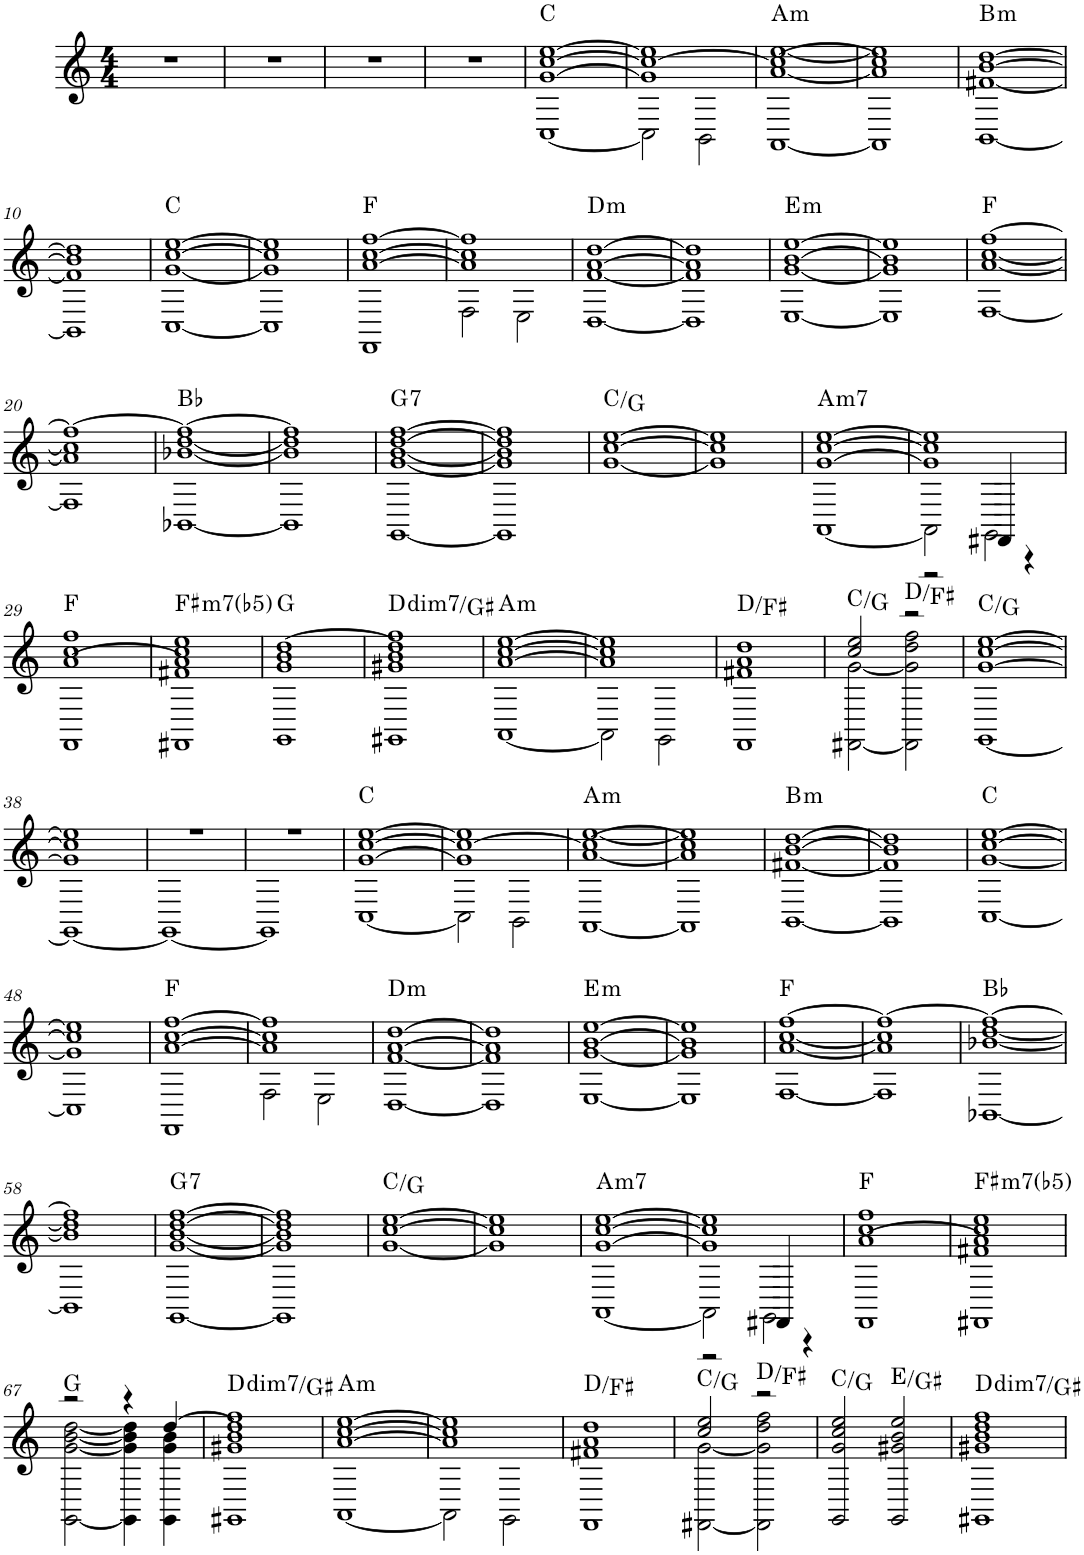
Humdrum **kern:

**kern	**harte
*part1	*part1
*staff1	*
*I"Piano, Bass 1	*
*I'Pno.	*
*clefG2	*
*k[]	*
*M4/4	*
=1	=1
1r	.
=2	=2
1r	.
=3	=3
1r	.
=4	=4
1r	.
=5	=5
*^	*
[1g [1cc [1ee	[1C	C:maj
=6	=6	=6
1g] 1cc_ 1ee]	2C\]	.
.	2BB\	.
=7	=7	=7
!	!	!LO:H:kt=m
1cc_	[1AA [1a [1ee	A:min
=8	=8	=8
1cc]	1AA] 1a] 1ee]	.
=9	=9	=9
!	!	!LO:H:kt=m
*v	*v	*
[1BB [1f#X [1b [1dd	B:min
!!LO:LB:g=z
=10	=10
1BB] 1f#] 1b] 1dd]	.
=11	=11
[1C [1g [1cc [1ee	C:maj
=12	=12
1C] 1g] 1cc] 1ee]	.
=13	=13
*^	*
[1a [1cc [1ff	1FF	F:maj
=14	=14	=14
1a] 1cc] 1ff]	2F\	.
.	2E\	.
=15	=15	=15
!	!	!LO:H:kt=m
*v	*v	*
[1D [1f [1a [1dd	D:min
=16	=16
1D] 1f] 1a] 1dd]	.
=17	=17
!	!LO:H:kt=m
[1E [1g [1b [1ee	E:min
=18	=18
1E] 1g] 1b] 1ee]	.
=19	=19
*^	*
[1ff	[1F [1a [1cc	F:maj
!!LO:LB:g=z	!!
=20	=20	=20
1ff_	1F] 1a] 1cc]	.
=21	=21	=21
1ff_	[1BB-X [1b-X [1dd	Bb:maj
=22	=22	=22
1ff]	1BB-] 1b-] 1dd]	.
=23	=23	=23
!	!	!LO:H:kt=7
*v	*v	*
[1GG [1g [1b [1dd [1ff	G:7
=24	=24
1GG] 1g] 1b] 1dd] 1ff]	.
=25	=25
[1g [1cc [1ee	C:maj/5
=26	=26
1g] 1cc] 1ee]	.
=27	=27
*^	*
!	!	!LO:H:kt=m7
[1g [1cc [1ee	[1AA	A:min7
=28	=28	=28
*	*^	*
1g] 1cc] 1ee]	2AA\]	2r	.
.	2GG\	4FF#X/	.
.	.	4r	.
*	*v	*v	*
!!LO:LB:g=z
=29	=29	=29
[1a	1FF 1cc 1ff	F:maj
=30	=30	=30
!	!	!LO:H:kt=m7(b5)
1a]	1FF#X 1f#X 1cc 1ee	F#:hdim7
=31	=31	=31
[1dd	1GG 1g 1b	G:maj
=32	=32	=32
!	!	!LO:H:kt=dim7
1dd]	1GG#X 1g#X 1b 1ff	D:dim7/#4
=33	=33	=33
!	!	!LO:H:kt=m
[1a [1cc [1ee	[1AA	A:min
=34	=34	=34
1a] 1cc] 1ee]	2AA\]	.
.	2GG\	.
*v	*v	*
=35	=35
1FF 1f#X 1a 1dd	D:maj/3
=36	=36
*^	*
2cc/ 2ee/	[2FF#X\ [2g\	C:maj/5
2r	2FF#\] 2g\] 2dd\ 2ff\	D:maj/3
=37	=37	=37
[1g [1cc [1ee	[1GG	C:maj/5
!!LO:LB:g=z	!!
=38	=38	=38
1g] 1cc] 1ee]	1GG_	.
=39	=39	=39
1r	1GG_	.
=40	=40	=40
1r	1GG]	.
=41	=41	=41
[1g [1cc [1ee	[1C	C:maj
=42	=42	=42
1g] 1cc_ 1ee]	2C\]	.
.	2BB\	.
=43	=43	=43
!	!	!LO:H:kt=m
1cc_	[1AA [1a [1ee	A:min
=44	=44	=44
1cc]	1AA] 1a] 1ee]	.
=45	=45	=45
!	!	!LO:H:kt=m
*v	*v	*
[1BB [1f#X [1b [1dd	B:min
=46	=46
1BB] 1f#] 1b] 1dd]	.
=47	=47
[1C [1g [1cc [1ee	C:maj
!!LO:LB:g=z
=48	=48
1C] 1g] 1cc] 1ee]	.
=49	=49
*^	*
[1a [1cc [1ff	1FF	F:maj
=50	=50	=50
1a] 1cc] 1ff]	2F\	.
.	2E\	.
=51	=51	=51
!	!	!LO:H:kt=m
*v	*v	*
[1D [1f [1a [1dd	D:min
=52	=52
1D] 1f] 1a] 1dd]	.
=53	=53
!	!LO:H:kt=m
[1E [1g [1b [1ee	E:min
=54	=54
1E] 1g] 1b] 1ee]	.
=55	=55
*^	*
[1ff	[1F [1a [1cc	F:maj
=56	=56	=56
1ff_	1F] 1a] 1cc]	.
=57	=57	=57
1ff_	[1BB-X [1b-X [1dd	Bb:maj
!!LO:LB:g=z	!!
=58	=58	=58
1ff]	1BB-] 1b-] 1dd]	.
=59	=59	=59
!	!	!LO:H:kt=7
*v	*v	*
[1GG [1g [1b [1dd [1ff	G:7
=60	=60
1GG] 1g] 1b] 1dd] 1ff]	.
=61	=61
[1g [1cc [1ee	C:maj/5
=62	=62
1g] 1cc] 1ee]	.
=63	=63
*^	*
!	!	!LO:H:kt=m7
[1g [1cc [1ee	[1AA	A:min7
=64	=64	=64
*	*^	*
1g] 1cc] 1ee]	2AA\]	2r	.
.	2GG\	4FF#X/	.
.	.	4r	.
*	*v	*v	*
=65	=65	=65
[1a	1FF 1cc 1ff	F:maj
=66	=66	=66
!	!	!LO:H:kt=m7(b5)
1a]	1FF#X 1f#X 1cc 1ee	F#:hdim7
!!LO:LB:g=z	!!
=67	=67	=67
2r	[2GG\ [2g\ [2b\ [2dd\	G:maj
4r	4GG\] 4g\] 4b\] 4dd\]	.
[4dd/	4GG\ 4g\ 4b\	.
=68	=68	=68
!	!	!LO:H:kt=dim7
1dd]	1GG#X 1g#X 1b 1ff	D:dim7/#4
=69	=69	=69
!	!	!LO:H:kt=m
[1a [1cc [1ee	[1AA	A:min
=70	=70	=70
1a] 1cc] 1ee]	2AA\]	.
.	2GG\	.
*v	*v	*
=71	=71
1FF 1f#X 1a 1dd	D:maj/3
=72	=72
*^	*
2cc/ 2ee/	[2FF#X\ [2g\	C:maj/5
2r	2FF#\] 2g\] 2dd\ 2ff\	D:maj/3
*v	*v	*
=73	=73
2GG/ 2g/ 2cc/ 2ee/	C:maj/5
2GG/ 2g#X/ 2b/ 2ee/	E:maj/3
=74	=74
!	!LO:H:kt=dim7
1GG#X 1g#X 1b 1dd 1ff	D:dim7/#4
=	=
*-	*-
